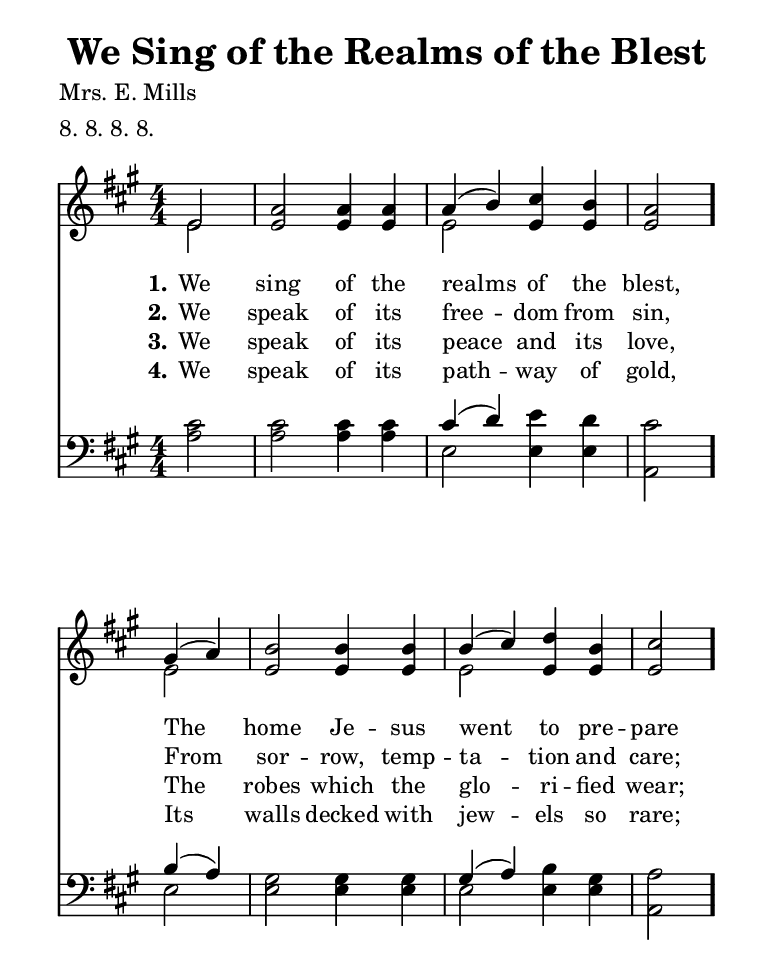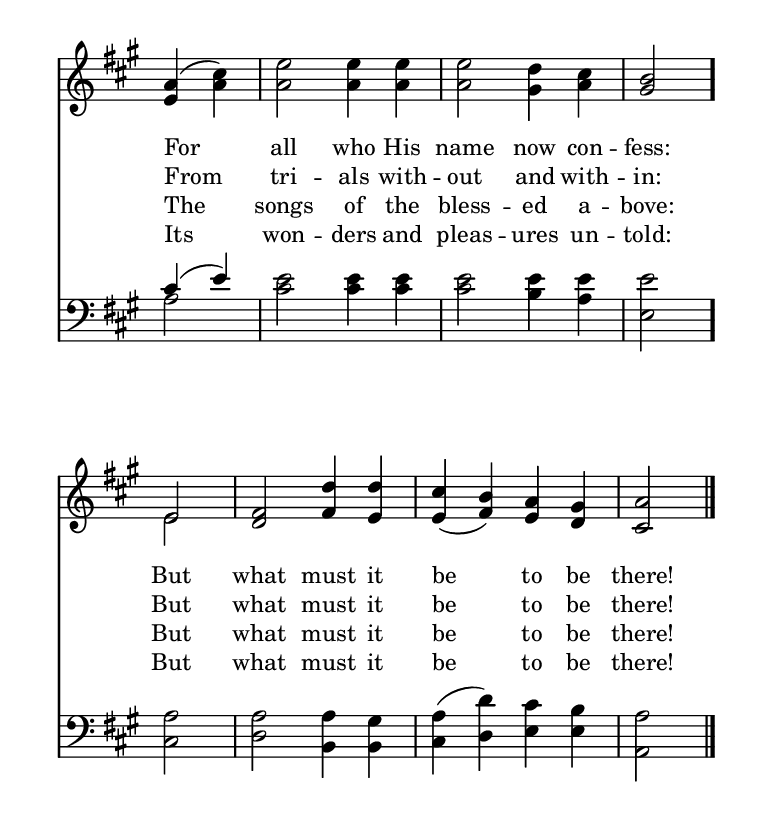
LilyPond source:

\include "common/global.ily"
\paper {
  \include "common/paper.ily"
  ragged-bottom = ##t
  system-system-spacing.padding = 11
}

\header{
  hymnnumber = "276"
  title = "We Sing of the Realms of the Blest"
  tunename = "Celeste"
  meter = "8. 8. 8. 8."
  poet = "Mrs. E. Mills"
  composer = ""
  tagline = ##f
}

global = {
  \include "common/overrides.ily"
  \override Staff.TimeSignature.style = #'numbered
  \time 4/4
  \override Score.MetronomeMark.transparent = ##t % hide all fermata changes too
  \tempo 4=120
  \key a \major
  \partial 2
  \autoBeamOff
}

notesSoprano = {
\global
\relative c' {

  e2 | a a4 a | a( b) cis b | a2
  gis4( a) | b2 b4 b | b( cis) d b | cis2 \eogbreak
  a4( cis) | e2 e4 e | e2 d4 cis | b2
  e,2 | fis d'4 d | cis( b) a gis | a2

  \bar "|."

}
}

notesAlto = {
\global
\relative e' {

  e2 | e e4 e | e2 e4 e | e2
  e2 | e e4 e | e2 e4 e | e2
  e4( a) | a2 a4 a | a2 gis4 a | gis2
  e2 | d2 fis4 e | e( fis) e d | cis2

}
}

notesTenor = {
\global
\relative a {

  cis2 | cis cis4 cis | cis4( d) e d | cis2
  b4( a) | gis2 gis4 gis | gis( a) b gis | a2
  cis4( e) | e2 e4 e | e2 e4 e | e2
  a,2 | a a4 gis | a( d) cis b | a2

}
}

notesBass = {
\global
\relative f {

  a2 | a a4 a | e2 e4 e | a,2
  e'2 | e e4 e | e2 e4 e | a,2
  a'2 | cis2 cis4 cis | cis2 b4 a | e2
  cis2 | d b4 b | cis( d) e e | a,2

}
}

wordsA = \lyricmode {
\set stanza = "1."

We sing of the realms of the blest, \bar "."
The home Je -- sus went to pre -- pare \bar "."
For all who His name now con -- fess: \bar "."
But what must it be to be there! \bar "."

}

wordsB = \lyricmode {
\set stanza = "2."

We speak of its free -- dom from sin,
From sor -- row, temp -- ta -- tion and care;
From tri -- als with -- out and with -- in:
But what must it be to be there!

}

wordsC = \lyricmode {
\set stanza = "3."

We speak of its peace and its love,
The robes which the glo -- ri -- fied wear;
The songs of the bless -- ed a -- bove:
But what must it be to be there!

}

wordsD = \lyricmode {
\set stanza = "4."

We speak of its path -- way of gold,
Its walls decked with jew -- els so rare;
Its won -- ders and pleas -- ures un -- told:
But what must it be to be there!

}

\score {
  \context ChoirStaff <<
    \context Staff = upper <<
      \set Staff.autoBeaming = ##f
      \set ChoirStaff.systemStartDelimiter = #'SystemStartBar
      \set ChoirStaff.printPartCombineTexts = ##f
      \partcombine #'(2 . 11) \notesSoprano \notesAlto
      \context NullVoice = sopranos { \voiceOne << \notesSoprano >> }
      \context Lyrics = one   \lyricsto sopranos \wordsA
      \context Lyrics = two   \lyricsto sopranos \wordsB
      \context Lyrics = three \lyricsto sopranos \wordsC
      \context Lyrics = four  \lyricsto sopranos \wordsD
    >>
    \context Staff = men <<
      \set Staff.autoBeaming = ##f
      \clef bass
      \set ChoirStaff.printPartCombineTexts = ##f
      \partcombine #'(2 . 11) \notesTenor \notesBass
    >>
  >>
  \layout {
    \include "common/layout.ily"
  }
  #(cond ((ly:get-option 'eog-midi-permitted) #{ \midi{
    \include "common/midi.ily"
  } #}))
}

\version "2.19.49"  % necessary for upgrading to future LilyPond versions.

% vi:set et ts=2 sw=2 ai nocindent syntax=lilypond:
